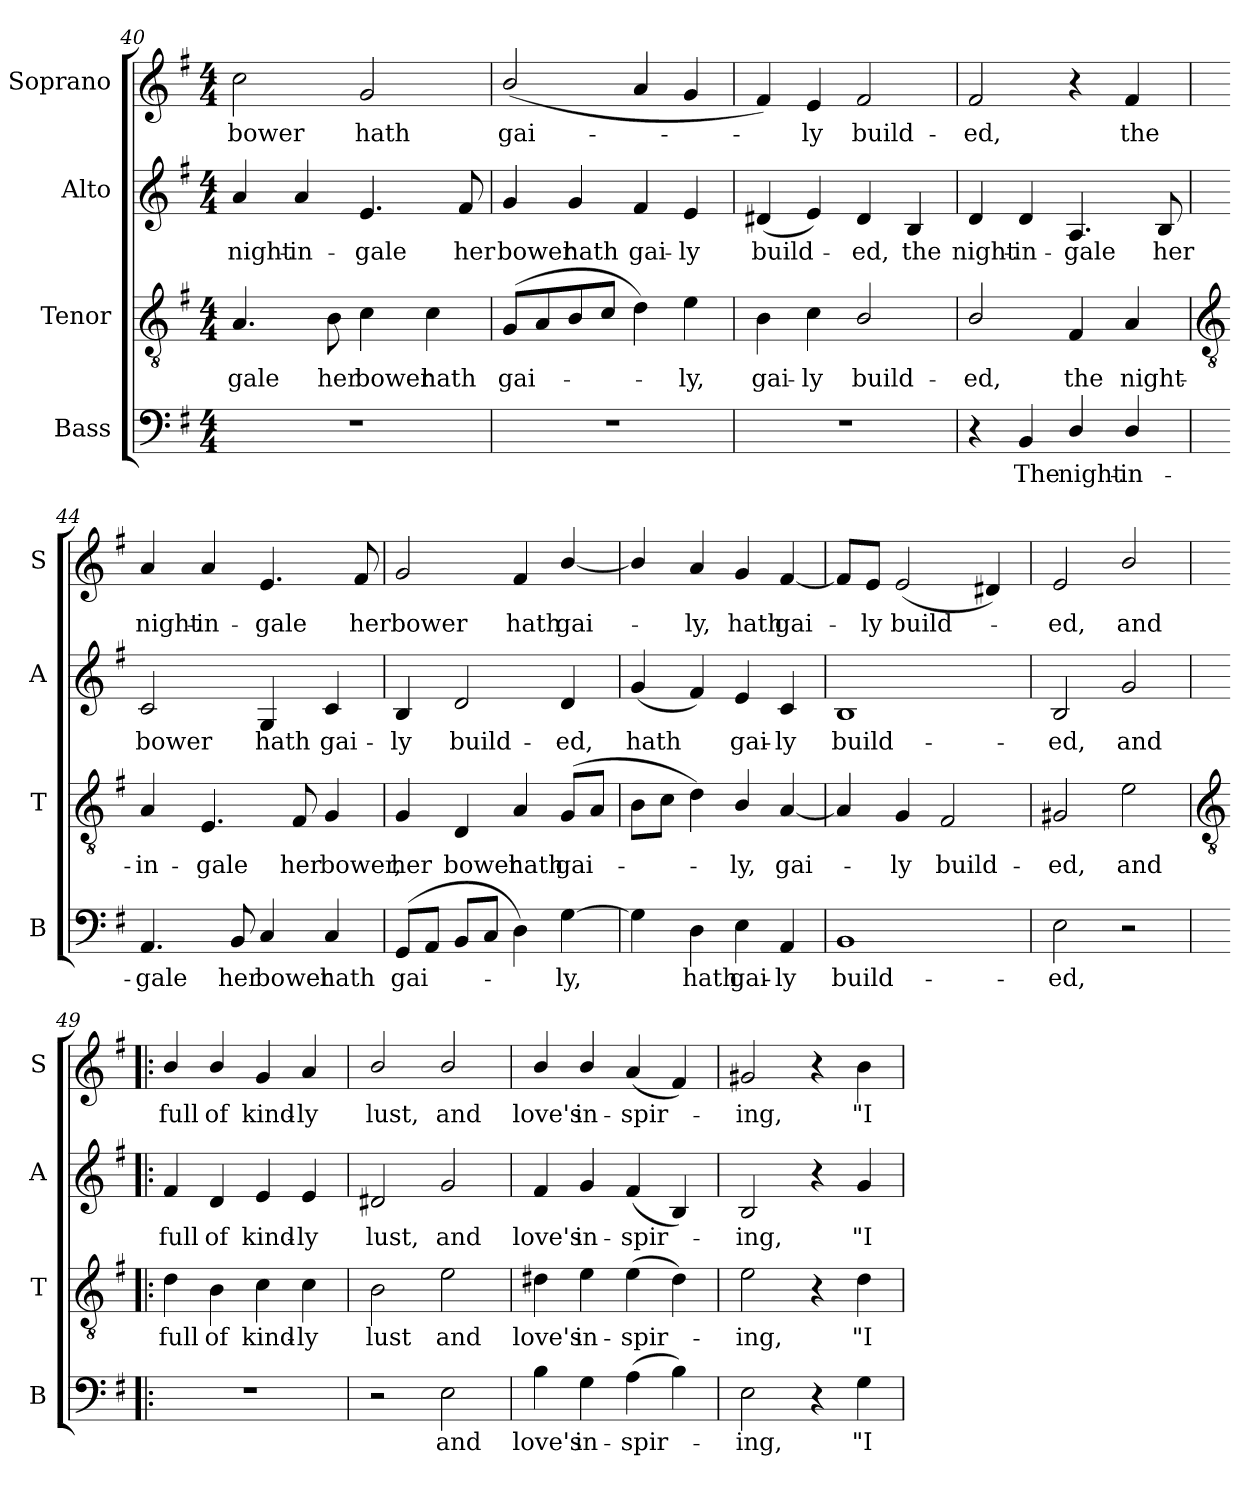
**kern	**text	**kern	**text	**kern	**text	**kern	**text
*part4	*part4	*part3	*part3	*part2	*part2	*part1	*part1
*staff4	*staff4	*staff3	*staff3	*staff2	*staff2	*staff1	*staff1
*I"Bass	*	*I"Tenor	*	*I"Alto	*	*I"Soprano	*
*I'B	*	*I'T	*	*I'A	*	*I'S	*
*clefF4	*	*clefGv2	*	*clefG2	*	*clefG2	*
*k[f#]	*	*k[f#]	*	*k[f#]	*	*k[f#]	*
*G:	*	*G:	*	*G:	*	*G:	*
*M4/4	*	*M4/4	*	*M4/4	*	*M4/4	*
=40	=40	=40	=40	=40	=40	=40	=40
!	!	!	!LO:LY:b	!	!LO:LY:b	!	!LO:LY:b
1r	.	4.A	-gale	4a	night-	2cc	bower
!	!	!	!	!	!LO:LY:b	!	!
.	.	.	.	4a	-in-	.	.
!	!	!	!LO:LY:b	!	!	!	!
.	.	8B	her	.	.	.	.
!	!	!	!LO:LY:b	!	!LO:LY:b	!	!LO:LY:b
.	.	4c	bower	4.e	-gale	2g	hath
!	!	!	!LO:LY:b	!	!	!	!
.	.	4c	hath	.	.	.	.
!	!	!	!	!	!LO:LY:b	!	!
.	.	.	.	8f#	her	.	.
=41	=41	=41	=41	=41	=41	=41	=41
!	!	!	!LO:LY:b	!	!LO:LY:b	!	!LO:LY:b
1r	.	(<8GL	gai-	4g	bower	(<2b/	gai-
.	.	8A	.	.	.	.	.
!	!	!	!	!	!LO:LY:b	!	!
.	.	8B	.	4g	hath	.	.
.	.	8cJ	.	.	.	.	.
!	!	!	!	!	!LO:LY:b	!	!
.	.	4d)	.	4f#	gai-	4a	.
!	!	!	!LO:LY:b	!	!LO:LY:b	!	!
.	.	4e	ly,	4e	-ly	4g	.
=42	=42	=42	=42	=42	=42	=42	=42
!	!	!	!LO:LY:b	!	!LO:LY:b	!	!
1r	.	4B	gai-	(<4d#X	build-	4f#)	.
!	!	!	!LO:LY:b	!	!	!	!LO:LY:b
.	.	4c	-ly	4e)	.	4e	ly
!	!	!	!LO:LY:b	!	!LO:LY:b	!	!LO:LY:b
.	.	2B/	build-	4d#	ed,	2f#	build-
!	!	!	!	!	!LO:LY:b	!	!
.	.	.	.	4B	the	.	.
=43	=43	=43	=43	=43	=43	=43	=43
!	!	!	!LO:LY:b	!	!LO:LY:b	!	!LO:LY:b
4r	.	2B/	-ed,	4d	night-	2f#	-ed,
!	!LO:LY:b	!	!	!	!LO:LY:b	!	!
4BB	The	.	.	4d	-in-	.	.
!	!LO:LY:b	!	!LO:LY:b	!	!LO:LY:b	!	!
4D/	night-	4F#	the	4.A	-gale	4r	.
!	!LO:LY:b	!	!LO:LY:b	!	!	!	!LO:LY:b
4D/	-in-	4A	night-	.	.	4f#	the
!	!	!	!	!	!LO:LY:b	!	!
.	.	.	.	8B	her	.	.
!!LO:LB:g=z
=44	=44	=44	=44	=44	=44	=44	=44
*	*	*clefGv2	*	*	*	*	*
!	!LO:LY:b	!	!LO:LY:b	!	!LO:LY:b	!	!LO:LY:b
4.AA	-gale	4A	-in-	2c	bower	4a	night-
!	!	!	!LO:LY:b	!	!	!	!LO:LY:b
.	.	4.E	-gale	.	.	4a	-in-
!	!LO:LY:b	!	!	!	!	!	!
8BB	her	.	.	.	.	.	.
!	!LO:LY:b	!	!	!	!LO:LY:b	!	!LO:LY:b
4C	bower	.	.	4G	hath	4.e	-gale
!	!	!	!LO:LY:b	!	!	!	!
.	.	8F#	her	.	.	.	.
!	!LO:LY:b	!	!LO:LY:b	!	!LO:LY:b	!	!
4C	hath	4G	bower,	4c	gai-	.	.
!	!	!	!	!	!	!	!LO:LY:b
.	.	.	.	.	.	8f#	her
=45	=45	=45	=45	=45	=45	=45	=45
!	!LO:LY:b	!	!LO:LY:b	!	!LO:LY:b	!	!LO:LY:b
(<8GGL	gai-	4G	her	4B	-ly	2g	bower
8AAJ	.	.	.	.	.	.	.
!	!	!	!LO:LY:b	!	!LO:LY:b	!	!
8BBL	.	4D	bower	2d	build-	.	.
8CJ	.	.	.	.	.	.	.
!	!	!	!LO:LY:b	!	!	!	!LO:LY:b
4D)	.	4A	hath	.	.	4f#	hath
!	!LO:LY:b	!	!LO:LY:b	!	!LO:LY:b	!	!LO:LY:b
[4G	ly,	(>8GL	gai-	4d	-ed,	[4b/	gai-
.	.	8AJ	.	.	.	.	.
=46	=46	=46	=46	=46	=46	=46	=46
!	!	!	!	!	!LO:LY:b	!	!
4G]	.	8BL	.	(<4g	hath	4b/]	.
.	.	8cJ	.	.	.	.	.
!	!LO:LY:b	!	!	!	!	!	!LO:LY:b
4D	hath	4d)	.	4f#)	.	4a	ly,
!	!LO:LY:b	!	!LO:LY:b	!	!LO:LY:b	!	!LO:LY:b
4E	gai-	4B/	ly,	4e	gai-	4g	hath
!	!LO:LY:b	!	!LO:LY:b	!	!LO:LY:b	!	!LO:LY:b
4AA	-ly	[4A	gai-	4c	-ly	[4f#	gai-
=47	=47	=47	=47	=47	=47	=47	=47
!	!LO:LY:b	!	!	!	!LO:LY:b	!	!
1BB	build-	4A]	.	1B	build-	8f#/L]	.
!	!	!	!	!	!	!	!LO:LY:b
.	.	.	.	.	.	8e/J	ly
!	!	!	!LO:LY:b	!	!	!	!LO:LY:b
.	.	4G	ly	.	.	(<2e	build-
!	!	!	!LO:LY:b	!	!	!	!
.	.	2F#	build-	.	.	.	.
.	.	.	.	.	.	4d#X)	.
=48	=48	=48	=48	=48	=48	=48	=48
!	!LO:LY:b	!	!LO:LY:b	!	!LO:LY:b	!	!LO:LY:b
2E	-ed,	2G#X	-ed,	2B	-ed,	2e	ed,
!	!	!	!LO:LY:b	!	!LO:LY:b	!	!LO:LY:b
2r	.	2e	and	2g	and	2b/	and
!!LO:LB:g=z
=49!|:	=49!|:	=49!|:	=49!|:	=49!|:	=49!|:	=49!|:	=49!|:
*	*	*clefGv2	*	*	*	*	*
!	!	!	!LO:LY:b	!	!LO:LY:b	!	!LO:LY:b
1r	.	4d	full	4f#	full	4b/	full
!	!	!	!LO:LY:b	!	!LO:LY:b	!	!LO:LY:b
.	.	4B	of	4d	of	4b/	of
!	!	!	!LO:LY:b	!	!LO:LY:b	!	!LO:LY:b
.	.	4c	kind-	4e	kind-	4g	kind-
!	!	!	!LO:LY:b	!	!LO:LY:b	!	!LO:LY:b
.	.	4c	-ly	4e	-ly	4a	-ly
=50	=50	=50	=50	=50	=50	=50	=50
!	!	!	!LO:LY:b	!	!LO:LY:b	!	!LO:LY:b
2r	.	2B	lust	2d#X	lust,	2b/	lust,
!	!LO:LY:b	!	!LO:LY:b	!	!LO:LY:b	!	!LO:LY:b
2E	and	2e	and	2g	and	2b/	and
=51	=51	=51	=51	=51	=51	=51	=51
!	!LO:LY:b	!	!LO:LY:b	!	!LO:LY:b	!	!LO:LY:b
4B	love's	4d#X	love's	4f#	love's	4b/	love's
!	!LO:LY:b	!	!LO:LY:b	!	!LO:LY:b	!	!LO:LY:b
4G	in-	4e	in-	4g	in-	4b/	in-
!	!LO:LY:b	!	!LO:LY:b	!	!LO:LY:b	!	!LO:LY:b
(>4A	-spir-	(>4e	-spir-	(<4f#	-spir-	(<4a	-spir-
4B)	.	4d#)	.	4B)	.	4f#)	.
=52	=52	=52	=52	=52	=52	=52	=52
!	!LO:LY:b	!	!LO:LY:b	!	!LO:LY:b	!	!LO:LY:b
2E	ing,	2e	ing,	2B	ing,	2g#X	ing,
4r	.	4r	.	4r	.	4r	.
!	!LO:LY:b	!	!LO:LY:b	!	!LO:LY:b	!	!LO:LY:b
4G	"I	4d	"I	4g	"I	4b	"I
=	=	=	=	=	=	=	=
*-	*-	*-	*-	*-	*-	*-	*-
